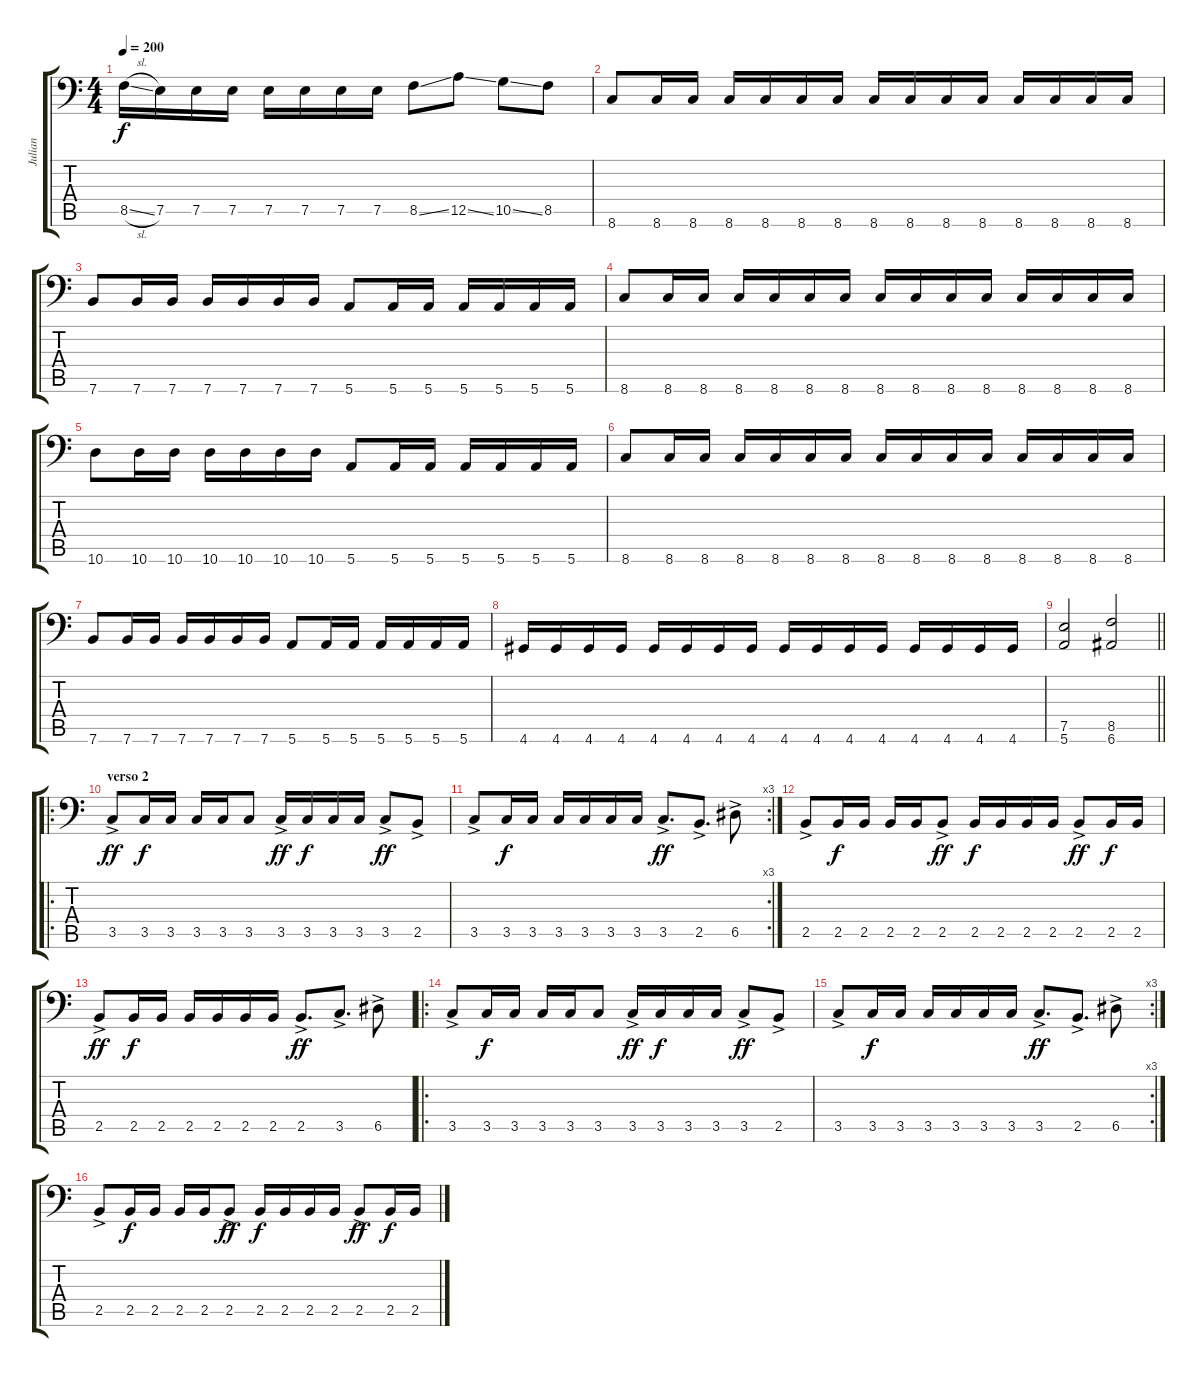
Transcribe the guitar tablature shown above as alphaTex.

\track ("Julian" "Julian") {instrument electricbasspick}
\staff {score tabs}
\tuning (E3 B2 G2 D2 A1 E1) {hide}
\ts (4 4)
\tempo 200
\clef f4
\ks c
8.5{sl}.16{dy f} 7.5.16 7.5.16 7.5.16 7.5.16 7.5.16 7.5.16 7.5.16 8.5{ss}.8 12.5{ss}.8 10.5{ss}.8 8.5.8 |
8.6.8 8.6.16 8.6.16 8.6.16 8.6.16 8.6.16 8.6.16 8.6.16 8.6.16 8.6.16 8.6.16 8.6.16 8.6.16 8.6.16 8.6.16 |
7.6.8 7.6.16 7.6.16 7.6.16 7.6.16 7.6.16 7.6.16 5.6.8 5.6.16 5.6.16 5.6.16 5.6.16 5.6.16 5.6.16 |
8.6.8 8.6.16 8.6.16 8.6.16 8.6.16 8.6.16 8.6.16 8.6.16 8.6.16 8.6.16 8.6.16 8.6.16 8.6.16 8.6.16 8.6.16 |
10.6.8 10.6.16 10.6.16 10.6.16 10.6.16 10.6.16 10.6.16 5.6.8 5.6.16 5.6.16 5.6.16 5.6.16 5.6.16 5.6.16 |
8.6.8 8.6.16 8.6.16 8.6.16 8.6.16 8.6.16 8.6.16 8.6.16 8.6.16 8.6.16 8.6.16 8.6.16 8.6.16 8.6.16 8.6.16 |
7.6.8 7.6.16 7.6.16 7.6.16 7.6.16 7.6.16 7.6.16 5.6.8 5.6.16 5.6.16 5.6.16 5.6.16 5.6.16 5.6.16 |
4.6.16 4.6.16 4.6.16 4.6.16 4.6.16 4.6.16 4.6.16 4.6.16 4.6.16 4.6.16 4.6.16 4.6.16 4.6.16 4.6.16 4.6.16 4.6.16 |
\barLineRight lightlight
(7.5 5.6).2 (8.5 6.6).2 |
\ro
\section ("" "verso 2")
3.5{ac}.8{dy ff} 3.5.16{dy f} 3.5.16 3.5.16 3.5.16 3.5.8 3.5{ac}.16{dy ff} 3.5.16{dy f} 3.5.16 3.5.16 3.5{ac}.8{dy ff} 2.5{ac}.8 |
\rc 3
3.5{ac}.8 3.5.16{dy f} 3.5.16 3.5.16 3.5.16 3.5.16 3.5.16 3.5{ac}.8{d dy ff} 2.5{ac}.8{d} 6.5{ac}.8 |
2.5{ac}.8 2.5.16{dy f} 2.5.16 2.5.16 2.5.16 2.5{ac}.8{dy ff} 2.5.16{dy f} 2.5.16 2.5.16 2.5.16 2.5{ac}.8{dy ff} 2.5.16{dy f} 2.5.16 |
2.5{ac}.8{dy ff} 2.5.16{dy f} 2.5.16 2.5.16 2.5.16 2.5.16 2.5.16 2.5{ac}.8{d dy ff} 3.5{ac}.8{d} 6.5{ac}.8 |
\ro
3.5{ac}.8 3.5.16{dy f} 3.5.16 3.5.16 3.5.16 3.5.8 3.5{ac}.16{dy ff} 3.5.16{dy f} 3.5.16 3.5.16 3.5{ac}.8{dy ff} 2.5{ac}.8 |
\rc 3
3.5{ac}.8 3.5.16{dy f} 3.5.16 3.5.16 3.5.16 3.5.16 3.5.16 3.5{ac}.8{d dy ff} 2.5{ac}.8{d} 6.5{ac}.8 |
2.5{ac}.8 2.5.16{dy f} 2.5.16 2.5.16 2.5.16 2.5{ac}.8{dy ff} 2.5.16{dy f} 2.5.16 2.5.16 2.5.16 2.5{ac}.8{dy ff} 2.5.16{dy f} 2.5.16
